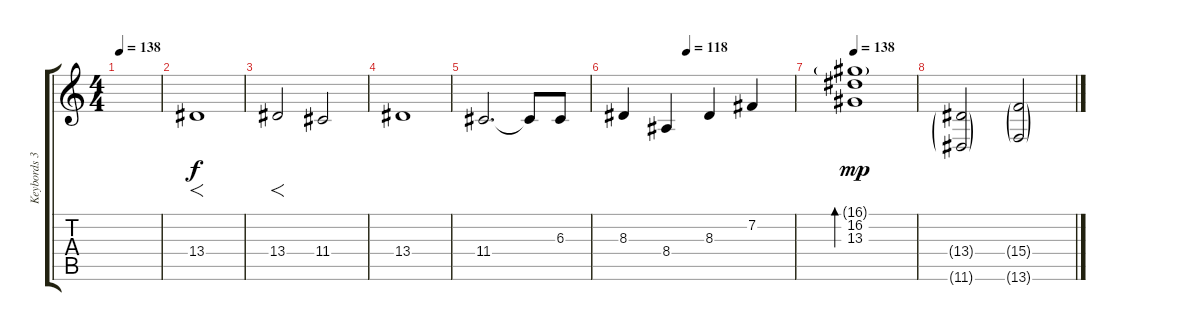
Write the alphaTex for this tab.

\track ("Keybords 3" "Keybords 3") {instrument brasssection}
\staff {score tabs}
\tuning (E4 B3 G3 D3 A2 E2) {hide}
\ts (4 4)
\tempo 138
\clef g2
\ks c
|
13.4.1{f volume 16} |
13.4.2{f} 11.4.2 |
13.4.1{volume 10} |
11.4.2{d} 11.4{t}.8 6.3.8{volume 12 instrument acousticguitarsteel} |
\tempo (118 0.375)
8.3.4 8.4.4 8.3.4 7.2.4 |
\tempo 138
(16.1{g} 16.2 13.3).1{bd 480 dy mp} |
(13.4{g} 11.6{g}).2{instrument stringensemble2} (15.4{g} 13.6{g}).2
